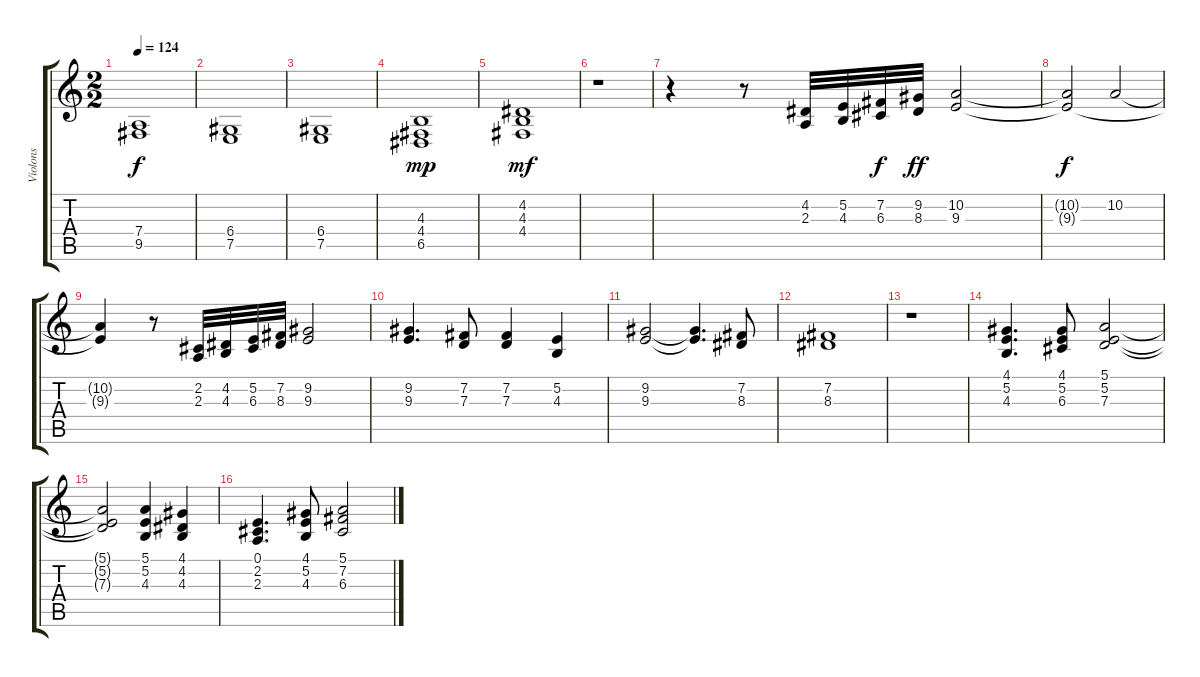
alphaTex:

\track ("Violons" "Violons") {instrument violin}
\staff {score tabs}
\tuning (E4 B3 G3 D3 A2 E2) {hide}
\ts (2 2)
\tempo 124
\clef g2
\ks c
(7.4 9.5).1{dy f} |
(6.4 7.5).1 |
(6.4 7.5).1 |
(4.3 4.4 6.5).1{dy mp} |
(4.2 4.3 4.4).1{dy mf} |
r.1 |
r.4 r.8 (4.2 2.3).32 (5.2 4.3).32 (7.2 6.3).32{dy f} (9.2 8.3).32{dy ff} (10.2 9.3).2 |
(10.2{t} 9.3{t}).2{dy f} 10.2.2 |
(10.2{t} 9.3{t}).4 r.8 (2.2 2.3).32 (4.2 4.3).32 (5.2 6.3).32 (7.2 8.3).32 (9.2 9.3).2 |
(9.2 9.3).4{d} (7.2 7.3).8 (7.2 7.3).4 (5.2 4.3).4 |
(9.2 9.3).2 (9.2{t} 9.3{t}).4{d} (7.2 8.3).8 |
(7.2 8.3).1 |
r.1 |
(4.1 5.2 4.3).4{d} (4.1 5.2 6.3).8 (5.1 5.2 7.3).2 |
(5.1{t} 5.2{t} 7.3{t}).2 (5.1 5.2 4.3).4 (4.1 4.2 4.3).4 |
(0.1 2.2 2.3).4{d} (4.1 5.2 4.3).8 (5.1 7.2 6.3).2
